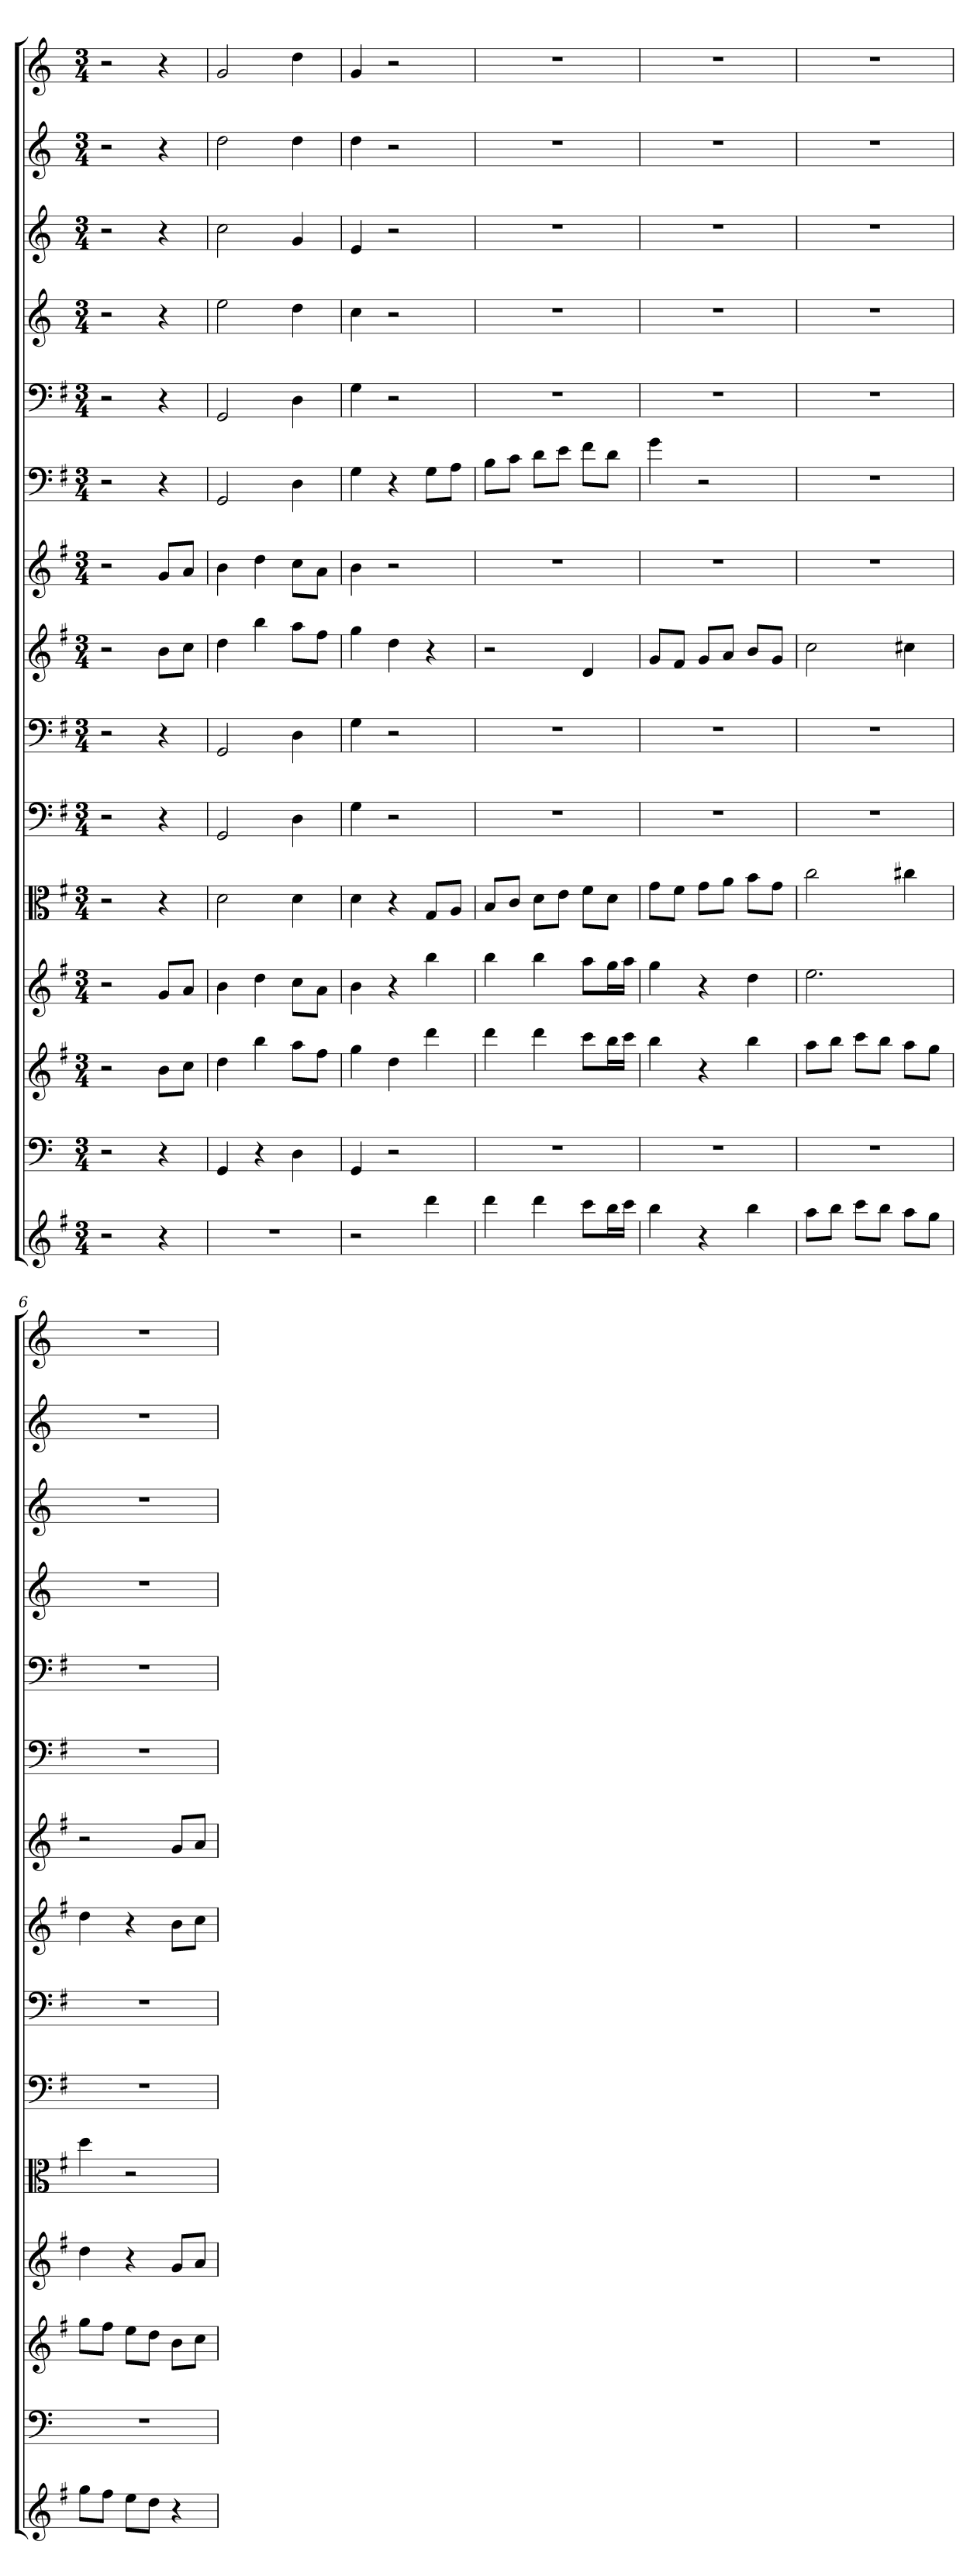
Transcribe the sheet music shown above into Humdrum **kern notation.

**kern	**kern	**kern	**kern	**kern	**kern	**kern	**kern	**kern	**kern	**kern	**kern	**kern	**kern	**kern
*part15	*part14	*part13	*part12	*part11	*part10	*part9	*part8	*part7	*part6	*part5	*part4	*part3	*part2	*part1
*staff15	*staff14	*staff13	*staff12	*staff11	*staff10	*staff9	*staff8	*staff7	*staff6	*staff5	*staff4	*staff3	*staff2	*staff1
*	*clefF4	*	*	*clefC3	*clefF4	*clefF4	*	*	*clefF4	*clefF4	*	*	*	*
*k[f#]	*k[]	*k[f#]	*k[f#]	*k[f#]	*k[f#]	*k[f#]	*k[f#]	*k[f#]	*k[f#]	*k[f#]	*k[]	*k[]	*k[]	*k[]
*M3/4	*M3/4	*M3/4	*M3/4	*M3/4	*M3/4	*M3/4	*M3/4	*M3/4	*M3/4	*M3/4	*M3/4	*M3/4	*M3/4	*M3/4
=	=	=	=	=	=	=	=	=	=	=	=	=	=	=
2r	2r	2r	2r	2r	2r	2r	2r	2r	2r	2r	2r	2r	2r	2r
4r	4r	8bL	8gL	4r	4r	4r	8bL	8gL	4r	4r	4r	4r	4r	4r
.	.	8ccJ	8aJ	.	.	.	8ccJ	8aJ	.	.	.	.	.	.
=1	=1	=1	=1	=1	=1	=1	=1	=1	=1	=1	=1	=1	=1	=1
2.r	4GG	4dd	4b	2d	2GG	2GG	4dd	4b	2GG	2GG	2ee	2cc	2dd	2g
.	4r	4bb	4dd	.	.	.	4bb	4dd	.	.	.	.	.	.
.	4D	8aaL	8ccL	4d	4D	4D	8aaL	8ccL	4D	4D	4dd	4g	4dd	4dd
.	.	8ff#J	8aJ	.	.	.	8ff#J	8aJ	.	.	.	.	.	.
=2	=2	=2	=2	=2	=2	=2	=2	=2	=2	=2	=2	=2	=2	=2
2r	4GG	4gg	4b	4d	4G	4G	4gg	4b	4G	4G	4cc	4e	4dd	4g
.	2r	4dd	4r	4r	2r	2r	4dd	2r	4r	2r	2r	2r	2r	2r
4ddd	.	4ddd	4bb	8G/L	.	.	4r	.	8G\L	.	.	.	.	.
.	.	.	.	8A/J	.	.	.	.	8A\J	.	.	.	.	.
=3	=3	=3	=3	=3	=3	=3	=3	=3	=3	=3	=3	=3	=3	=3
4ddd	2.r	4ddd	4bb	8B/L	2.r	2.r	2r	2.r	8B\L	2.r	2.r	2.r	2.r	2.r
.	.	.	.	8c/J	.	.	.	.	8c\J	.	.	.	.	.
4ddd	.	4ddd	4bb	8d\L	.	.	.	.	8d\L	.	.	.	.	.
.	.	.	.	8e\J	.	.	.	.	8e\J	.	.	.	.	.
8cccL	.	8cccL	8aaL	8f#\L	.	.	4d	.	8f#\L	.	.	.	.	.
16bbL	.	16bbL	16ggL	8d\J	.	.	.	.	8d\J	.	.	.	.	.
16cccJJ	.	16cccJJ	16aaJJ	.	.	.	.	.	.	.	.	.	.	.
=4	=4	=4	=4	=4	=4	=4	=4	=4	=4	=4	=4	=4	=4	=4
4bb	2.r	4bb	4gg	8g\L	2.r	2.r	8gL	2.r	4g	2.r	2.r	2.r	2.r	2.r
.	.	.	.	8f#\J	.	.	8f#J	.	.	.	.	.	.	.
4r	.	4r	4r	8g\L	.	.	8gL	.	2r	.	.	.	.	.
.	.	.	.	8a\J	.	.	8aJ	.	.	.	.	.	.	.
4bb	.	4bb	4dd	8b\L	.	.	8bL	.	.	.	.	.	.	.
.	.	.	.	8g\J	.	.	8gJ	.	.	.	.	.	.	.
=5	=5	=5	=5	=5	=5	=5	=5	=5	=5	=5	=5	=5	=5	=5
8aaL	2.r	8aaL	2.ee	2cc	2.r	2.r	2cc	2.r	2.r	2.r	2.r	2.r	2.r	2.r
8bbJ	.	8bbJ	.	.	.	.	.	.	.	.	.	.	.	.
8cccL	.	8cccL	.	.	.	.	.	.	.	.	.	.	.	.
8bbJ	.	8bbJ	.	.	.	.	.	.	.	.	.	.	.	.
8aaL	.	8aaL	.	4cc#X	.	.	4cc#X	.	.	.	.	.	.	.
8ggJ	.	8ggJ	.	.	.	.	.	.	.	.	.	.	.	.
=6	=6	=6	=6	=6	=6	=6	=6	=6	=6	=6	=6	=6	=6	=6
8ggL	2.r	8ggL	4dd	4dd	2.r	2.r	4dd	2r	2.r	2.r	2.r	2.r	2.r	2.r
8ff#J	.	8ff#J	.	.	.	.	.	.	.	.	.	.	.	.
8eeL	.	8eeL	4r	2r	.	.	4r	.	.	.	.	.	.	.
8ddJ	.	8ddJ	.	.	.	.	.	.	.	.	.	.	.	.
4r	.	8bL	8gL	.	.	.	8bL	8gL	.	.	.	.	.	.
.	.	8ccJ	8aJ	.	.	.	8ccJ	8aJ	.	.	.	.	.	.
=	=	=	=	=	=	=	=	=	=	=	=	=	=	=
*-	*-	*-	*-	*-	*-	*-	*-	*-	*-	*-	*-	*-	*-	*-
